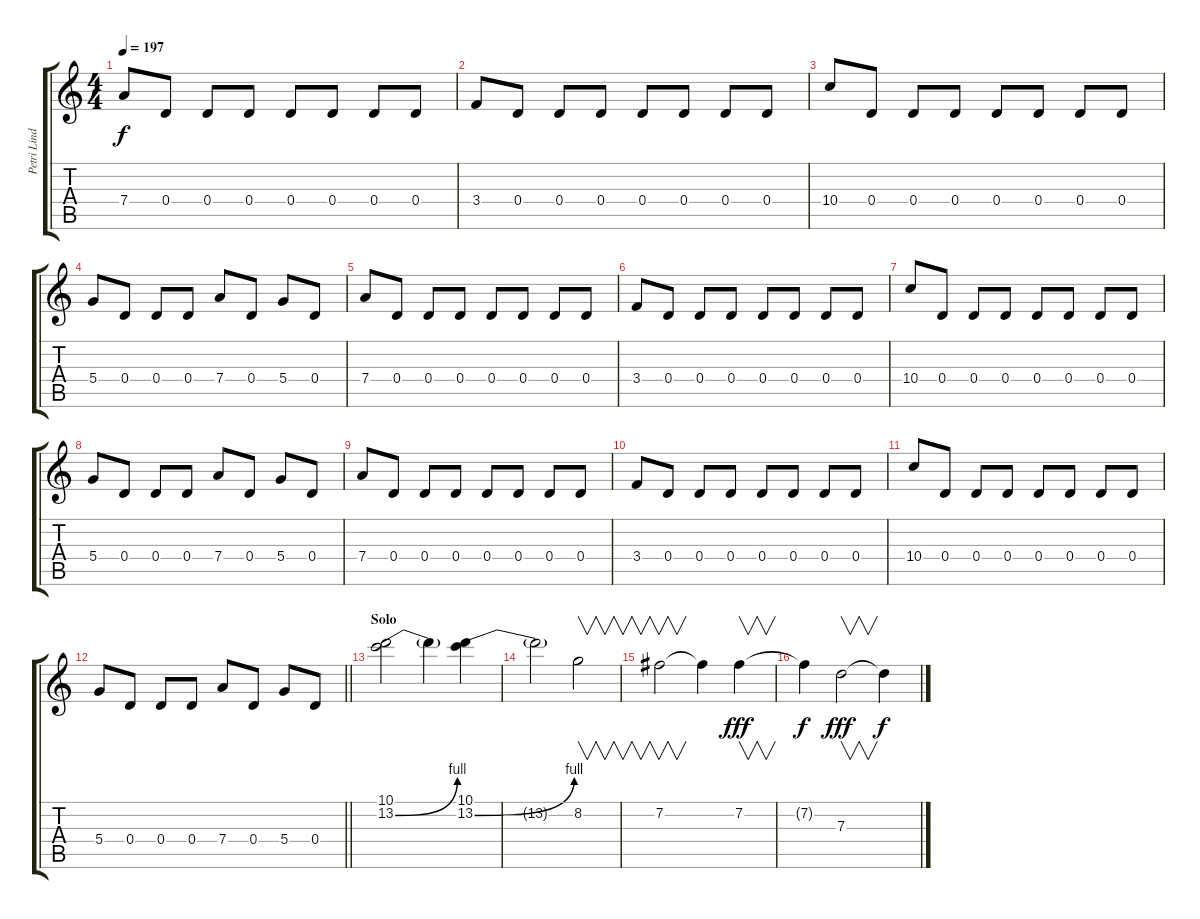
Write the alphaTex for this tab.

\track ("Petri Lindroos" "Petri Lind") {instrument distortionguitar}
\staff {score tabs}
\tuning (E4 B3 G3 D3 A2 E2) {hide}
\ts (4 4)
\tempo 197
\clef g2
\ks c
7.4.8{dy f} 0.4.8 0.4.8 0.4.8 0.4.8 0.4.8 0.4.8 0.4.8 |
3.4.8 0.4.8 0.4.8 0.4.8 0.4.8 0.4.8 0.4.8 0.4.8 |
10.4.8 0.4.8 0.4.8 0.4.8 0.4.8 0.4.8 0.4.8 0.4.8 |
5.4.8 0.4.8 0.4.8 0.4.8 7.4.8 0.4.8 5.4.8 0.4.8 |
7.4.8 0.4.8 0.4.8 0.4.8 0.4.8 0.4.8 0.4.8 0.4.8 |
3.4.8 0.4.8 0.4.8 0.4.8 0.4.8 0.4.8 0.4.8 0.4.8 |
10.4.8 0.4.8 0.4.8 0.4.8 0.4.8 0.4.8 0.4.8 0.4.8 |
5.4.8 0.4.8 0.4.8 0.4.8 7.4.8 0.4.8 5.4.8 0.4.8 |
7.4.8 0.4.8 0.4.8 0.4.8 0.4.8 0.4.8 0.4.8 0.4.8 |
3.4.8 0.4.8 0.4.8 0.4.8 0.4.8 0.4.8 0.4.8 0.4.8 |
10.4.8 0.4.8 0.4.8 0.4.8 0.4.8 0.4.8 0.4.8 0.4.8 |
\barLineRight lightlight
5.4.8 0.4.8 0.4.8 0.4.8 7.4.8 0.4.8 5.4.8 0.4.8 |
\section ("" "Solo")
(10.1 13.2{be (bend 0 0 60 4)}).2 13.2{t}.4 (10.1 13.2{be (bend 0 0 60 4)}).4 |
13.2{t}.2 8.2.2{v} |
7.2.2{v} 7.2{t}.4 7.2.4{v dy fff instrument guitarharmonics} |
7.2{t}.4{dy f} 7.3.2{v dy fff} 7.3{t}.4{dy f}
